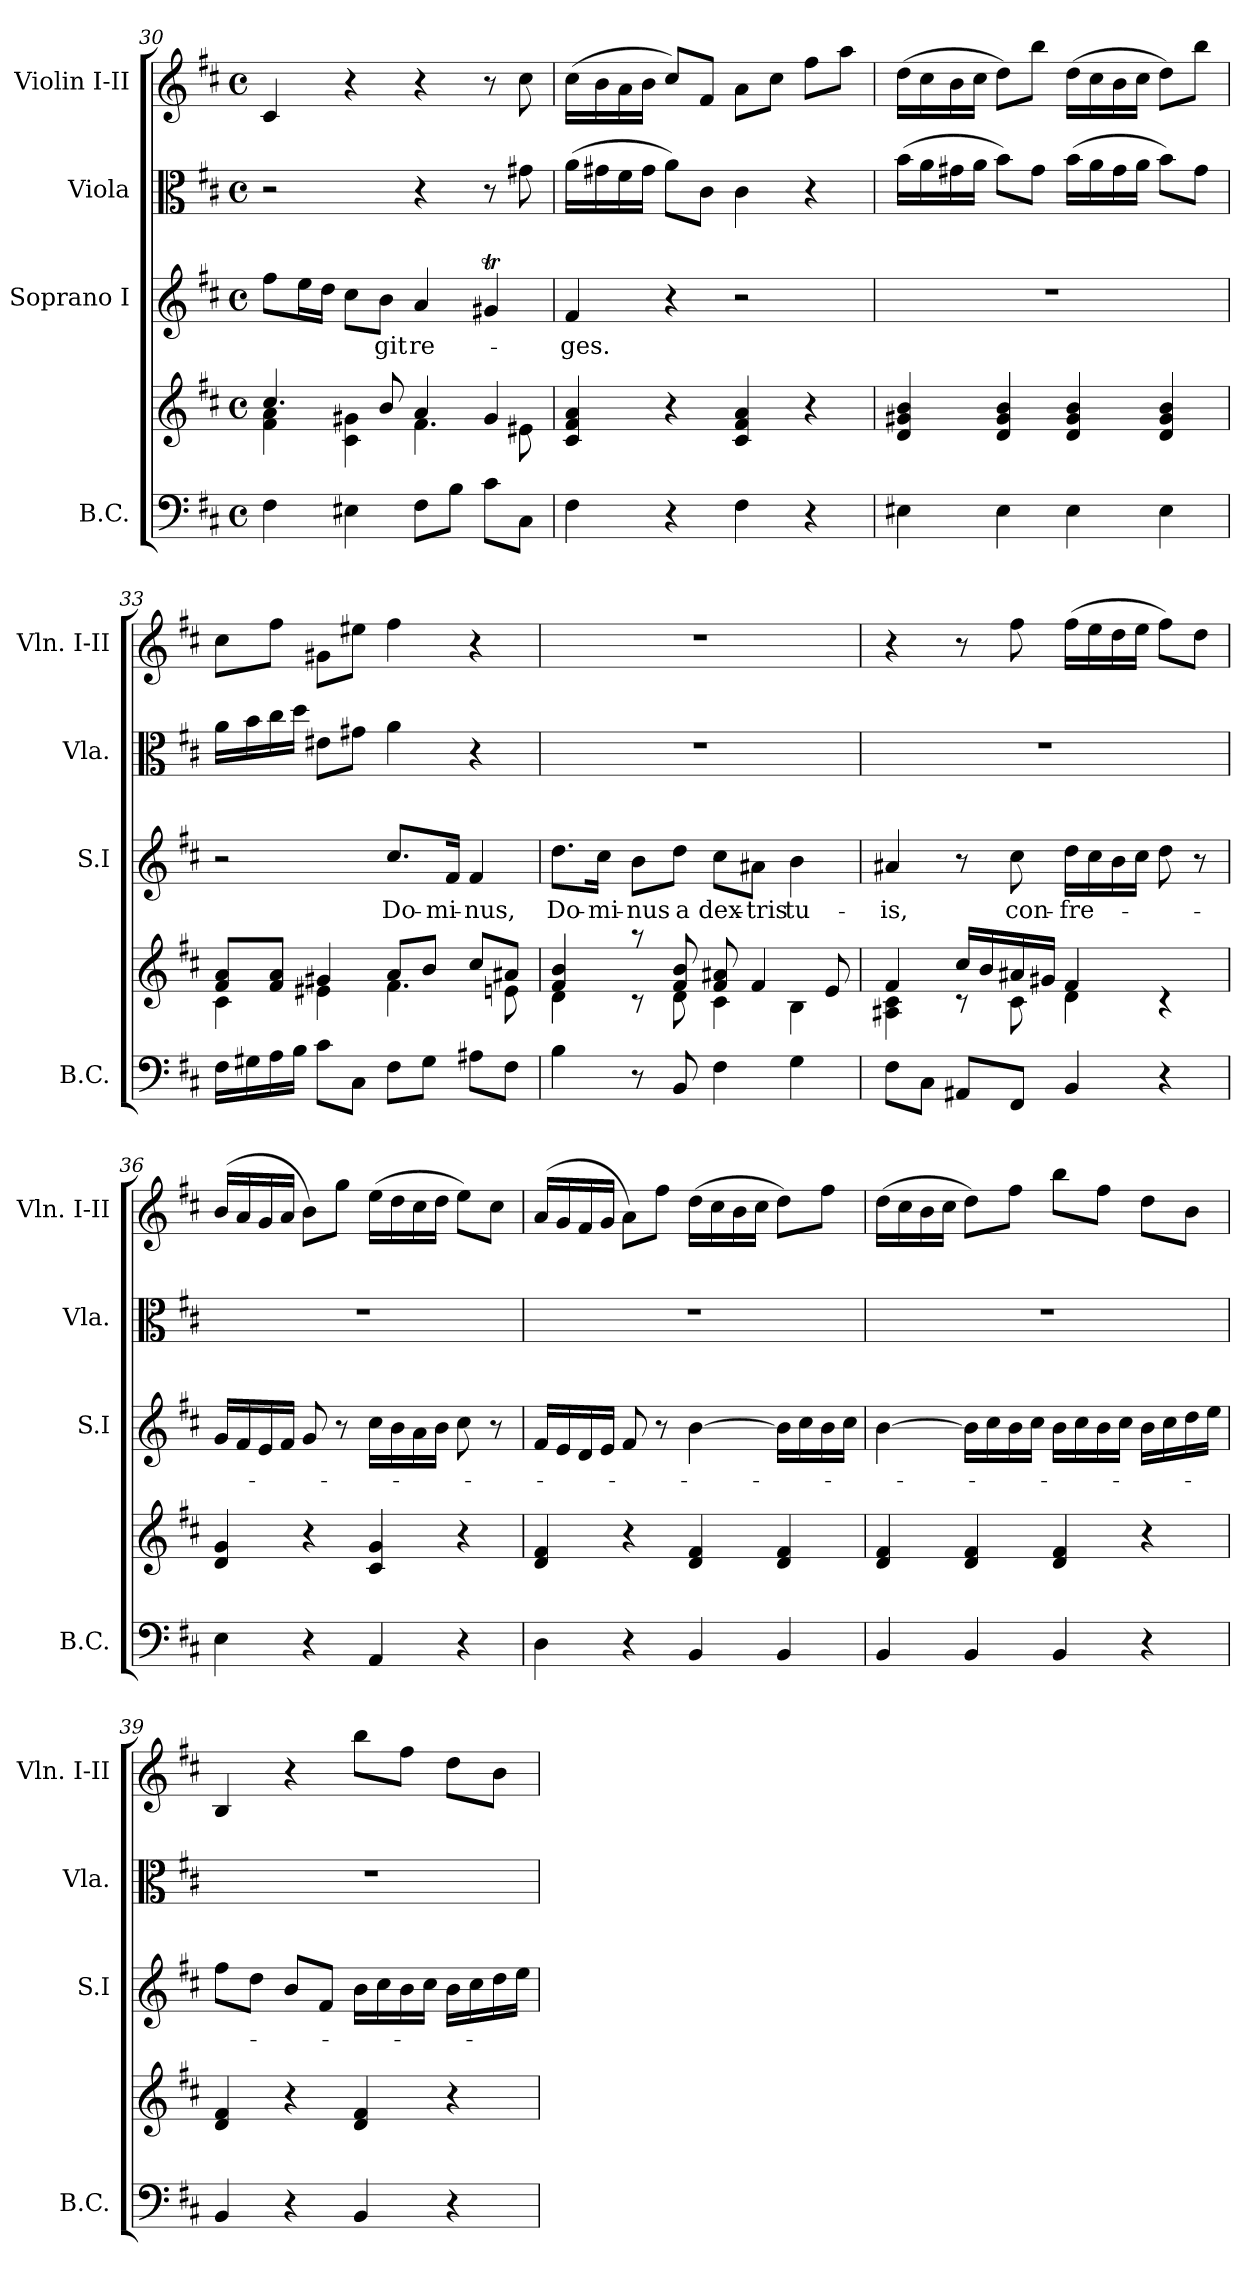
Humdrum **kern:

**kern	**kern	**kern	**text	**kern	**kern
*part4	*part4	*part3	*part3	*part2	*part1
*staff5	*staff4	*staff3	*staff3	*staff2	*staff1
*I"B.C.	*	*I"Soprano I	*	*I"Viola	*I"Violin I-II
*I'B.C.	*	*I'S.I	*	*I'Vla.	*I'Vln. I-II
!!LO:PB:g=z
*clefF4	*clefG2	*clefG2	*	*clefC3	*clefG2
*k[f#c#]	*k[f#c#]	*k[f#c#]	*	*k[f#c#]	*k[f#c#]
*D:	*D:	*D:	*	*D:	*D:
*M4/4	*M4/4	*M4/4	*	*M4/4	*M4/4
*met(c)	*met(c)	*met(c)	*	*met(c)	*met(c)
=30	=30	=30	=30	=30	=30
*	*^	*	*	*	*
4F#\	4.cc#/	4f#\ 4a\	8ff#\L	.	2r	4c#/
.	.	.	16ee\L	.	.	.
.	.	.	16dd\JJ	.	.	.
4E#X\	.	4c#\ 4g#X\	8cc#\L	.	.	4r
!	!	!	!	!LO:LY:b	!	!
.	8b/	.	8b\J	-git	.	.
!	!	!	!	!LO:LY:b	!	!
8F#\L	4a/	4.f#\	4a/	re-	4r	4r
8B\J	.	.	.	.	.	.
8c#\L	4g#/	.	4g#Xt/	.	8r	8r
8C#\J	.	8e#X\	.	.	8g#X\	8cc#\
=31	=31	=31	=31	=31	=31	=31
!	!	!	!	!LO:LY:b	!	!
*	*v	*v	*	*	*	*
4F#\	4c#/ 4f#/ 4a/	4f#/	-ges.	(>16a\LL	(>16cc#\LL
.	.	.	.	16g#X\	16b\
.	.	.	.	16f#\	16a\
.	.	.	.	16g#\JJ	16b\JJ
4r	4r	4r	.	8a\L)	8cc#/L)
.	.	.	.	8c#\J	8f#/J
4F#\	4c#/ 4f#/ 4a/	2r	.	4c#\	8a\L
.	.	.	.	.	8cc#\J
4r	4r	.	.	4r	8ff#\L
.	.	.	.	.	8aa\J
=32	=32	=32	=32	=32	=32
4E#X\	4d/ 4g#X/ 4b/	1r	.	(>16b\LL	(>16dd\LL
.	.	.	.	16a\	16cc#\
.	.	.	.	16g#X\	16b\
.	.	.	.	16a\JJ	16cc#\JJ
4E#\	4d/ 4g#/ 4b/	.	.	8b\L)	8dd\L)
.	.	.	.	8g#\J	8bb\J
4E#\	4d/ 4g#/ 4b/	.	.	(>16b\LL	(>16dd\LL
.	.	.	.	16a\	16cc#\
.	.	.	.	16g#\	16b\
.	.	.	.	16a\JJ	16cc#\JJ
4E#\	4d/ 4g#/ 4b/	.	.	8b\L)	8dd\L)
.	.	.	.	8g#\J	8bb\J
!!LO:LB:g=z
=33	=33	=33	=33	=33	=33
*	*^	*	*	*	*
16F#\LL	8f#/ 8a/L	4c#\	2r	.	16a\LL	8cc#\L
16G#X\	.	.	.	.	16b\	.
16A\	8f#/ 8a/J	.	.	.	16cc#\	8ff#\J
16B\JJ	.	.	.	.	16dd\JJ	.
8c#\L	4g#X/	4e#X\	.	.	8e#X\L	8g#X\L
8C#\J	.	.	.	.	8g#X\J	8ee#X\J
!	!	!	!	!LO:LY:b	!	!
8F#\L	8a/L	4.f#\	8.cc#/L	Do-	4a\	4ff#\
8G#\J	8b/J	.	.	.	.	.
!	!	!	!	!LO:LY:b	!	!
.	.	.	16f#/Jk	-mi-	.	.
!	!	!	!	!LO:LY:b	!	!
8A#X\L	8cc#/L	.	4f#/	-nus,	4r	4r
8F#\J	8a#X/J	8en\	.	.	.	.
=34	=34	=34	=34	=34	=34	=34
!	!	!	!	!LO:LY:b	!	!
4B\	4f#/ 4b/	4d\	8.dd\L	Do-	1r	1r
!	!	!	!	!LO:LY:b	!	!
.	.	.	16cc#\Jk	-mi-	.	.
!	!	!	!	!LO:LY:b	!	!
8r	8raa	8rc	8b\L	-nus	.	.
!	!	!	!	!LO:LY:b	!	!
8BB/	8f#/ 8b/	8d\	8dd\J	a	.	.
!	!	!	!	!LO:LY:b	!	!
4F#\	8f#/ 8a#X/	4c#\	8cc#\L	dex-	.	.
!	!	!	!	!LO:LY:b	!	!
.	4f#/	.	8a#X\J	-tris	.	.
!	!	!	!	!LO:LY:b	!	!
4G\	.	4B\	4b\	tu-	.	.
.	8e/	.	.	.	.	.
=35	=35	=35	=35	=35	=35	=35
!	!	!	!	!LO:LY:b	!	!
8F#\L	4f#/	4A#X\ 4c#\	4a#X/	-is,	1r	4r
8C#\J	.	.	.	.	.	.
8AA#X/L	16cc#/LL	8rc	8r	.	.	8r
.	16b/	.	.	.	.	.
!	!	!	!	!LO:LY:b	!	!
8FF#/J	16a#X/	8c#\	8cc#\	con-	.	8ff#\
.	16g#X/JJ	.	.	.	.	.
!	!	!	!	!LO:LY:b	!	!
4BB/	4f#/	4d\	16dd\LL	-fre-	.	(>16ff#\LL
.	.	.	16cc#\	.	.	16ee\
.	.	.	16b\	.	.	16dd\
.	.	.	16cc#\JJ	.	.	16ee\JJ
4r	4ryy	4rc	8dd\	.	.	8ff#\L)
.	.	.	8r	.	.	8dd\J
*	*v	*v	*	*	*	*
!!LO:PB:g=z
=36	=36	=36	=36	=36	=36
4E\	4d/ 4g/	16g/LL	.	1r	(>16b/LL
.	.	16f#/	.	.	16a/
.	.	16e/	.	.	16g/
.	.	16f#/JJ	.	.	16a/JJ
4r	4r	8g/	.	.	8b\L)
.	.	8r	.	.	8gg\J
4AA/	4c#/ 4g/	16cc#\LL	.	.	(>16ee\LL
.	.	16b\	.	.	16dd\
.	.	16a\	.	.	16cc#\
.	.	16b\JJ	.	.	16dd\JJ
4r	4r	8cc#\	.	.	8ee\L)
.	.	8r	.	.	8cc#\J
=37	=37	=37	=37	=37	=37
4D\	4d/ 4f#/	16f#/LL	.	1r	(>16a/LL
.	.	16e/	.	.	16g/
.	.	16d/	.	.	16f#/
.	.	16e/JJ	.	.	16g/JJ
4r	4r	8f#/	.	.	8a\L)
.	.	8r	.	.	8ff#\J
4BB/	4d/ 4f#/	[4b\	.	.	(>16dd\LL
.	.	.	.	.	16cc#\
.	.	.	.	.	16b\
.	.	.	.	.	16cc#\JJ
4BB/	4d/ 4f#/	16b\LL]	.	.	8dd\L)
.	.	16cc#\	.	.	.
.	.	16b\	.	.	8ff#\J
.	.	16cc#\JJ	.	.	.
=38	=38	=38	=38	=38	=38
4BB/	4d/ 4f#/	[4b\	.	1r	(>16dd\LL
.	.	.	.	.	16cc#\
.	.	.	.	.	16b\
.	.	.	.	.	16cc#\JJ
4BB/	4d/ 4f#/	16b\LL]	.	.	8dd\L)
.	.	16cc#\	.	.	.
.	.	16b\	.	.	8ff#\J
.	.	16cc#\JJ	.	.	.
4BB/	4d/ 4f#/	16b\LL	.	.	8bb\L
.	.	16cc#\	.	.	.
.	.	16b\	.	.	8ff#\J
.	.	16cc#\JJ	.	.	.
4r	4r	16b\LL	.	.	8dd\L
.	.	16cc#\	.	.	.
.	.	16dd\	.	.	8b\J
.	.	16ee\JJ	.	.	.
!!LO:LB:g=z
=39	=39	=39	=39	=39	=39
4BB/	4d/ 4f#/	8ff#\L	.	1r	4B/
.	.	8dd\J	.	.	.
4r	4r	8b/L	.	.	4r
.	.	8f#/J	.	.	.
4BB/	4d/ 4f#/	16b\LL	.	.	8bb\L
.	.	16cc#\	.	.	.
.	.	16b\	.	.	8ff#\J
.	.	16cc#\JJ	.	.	.
4r	4r	16b\LL	.	.	8dd\L
.	.	16cc#\	.	.	.
.	.	16dd\	.	.	8b\J
.	.	16ee\JJ	.	.	.
=	=	=	=	=	=
*-	*-	*-	*-	*-	*-
